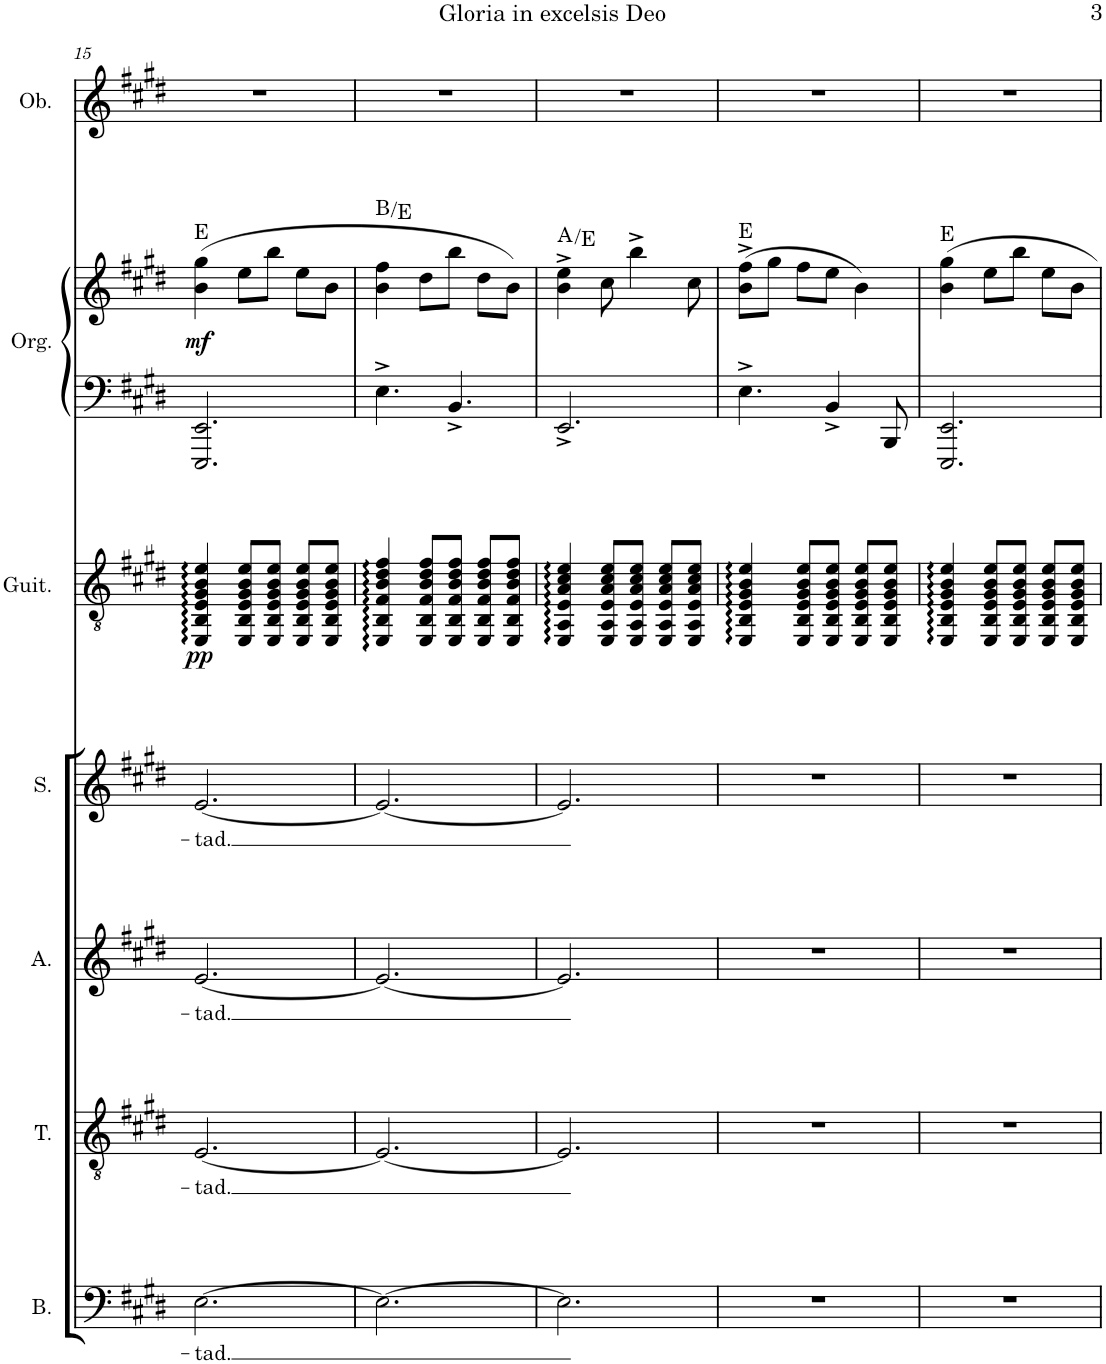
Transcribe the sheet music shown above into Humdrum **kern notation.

**kern	**text	**kern	**text	**kern	**text	**kern	**text	**kern	**dynam	**kern	**kern	**dynam	**harte	**kern
*part7	*part7	*part6	*part6	*part5	*part5	*part4	*part4	*part3	*part3	*part2	*part2	*part2	*part2	*part1
*staff8	*staff8	*staff7	*staff7	*staff6	*staff6	*staff5	*staff5	*staff4	*staff4	*staff3	*staff2	*staff2/3	*	*staff1
*I"Bajo	*	*I"Tenor	*	*I"Alto	*	*I"Soprano	*	*I"Guitarra acústica	*	*I"Órgano	*	*	*	*I"Oboe
*I'B.	*	*I'T.	*	*I'A.	*	*I'S.	*	*I'Guit.	*	*	*	*	*	*I'Ob.
!!LO:PB:g=z
*clefF4	*	*clefGv2	*	*clefG2	*	*clefG2	*	*clefGv2	*	*clefF4	*clefG2	*	*	*clefG2
*k[f#c#g#d#]	*	*k[f#c#g#d#]	*	*k[f#c#g#d#]	*	*k[f#c#g#d#]	*	*k[f#c#g#d#]	*	*k[f#c#g#d#]	*k[f#c#g#d#]	*	*	*k[f#c#g#d#]
*M3/4	*	*M3/4	*	*M3/4	*	*M3/4	*	*M3/4	*	*M3/4	*M3/4	*	*	*M3/4
=15	=15	=15	=15	=15	=15	=15	=15	=15	=15	=15	=15	=15	=15	=15
!	!LO:LY:b	!	!LO:LY:b	!	!LO:LY:b	!	!LO:LY:b	!	!LO:DY:b	!	!	!LO:DY:b	!	!
[2.E\	-tad.	[2.E/	-tad.	[2.e/	-tad.	[2.e/	-tad.	4EE/ 4BB/ 4E/ 4G#/ 4B/ 4e/	pp	2.EEE/ 2.EE/	(4b\ 4gg#\	mf	E:maj	2.r
.	.	.	.	.	.	.	.	8EE/ 8BB/ 8E/ 8G#/ 8B/ 8e/L	.	.	8ee\L	.	.	.
.	.	.	.	.	.	.	.	8EE/ 8BB/ 8E/ 8G#/ 8B/ 8e/J	.	.	8bb\J	.	.	.
.	.	.	.	.	.	.	.	8EE/ 8BB/ 8E/ 8G#/ 8B/ 8e/L	.	.	8ee\L	.	.	.
.	.	.	.	.	.	.	.	8EE/ 8BB/ 8E/ 8G#/ 8B/ 8e/J	.	.	8b\J	.	.	.
=16	=16	=16	=16	=16	=16	=16	=16	=16	=16	=16	=16	=16	=16	=16
2.E\_	.	2.E/_	.	2.e/_	.	2.e/_	.	4EE/ 4BB/ 4F#/ 4B/ 4d#/ 4f#/	.	4.E^\	4b\ 4ff#\	.	B:maj/4	2.r
.	.	.	.	.	.	.	.	8EE/ 8BB/ 8F#/ 8B/ 8d#/ 8f#/L	.	.	8dd#\L	.	.	.
.	.	.	.	.	.	.	.	8EE/ 8BB/ 8F#/ 8B/ 8d#/ 8f#/J	.	4.BB^/	8bb\J	.	.	.
.	.	.	.	.	.	.	.	8EE/ 8BB/ 8F#/ 8B/ 8d#/ 8f#/L	.	.	8dd#\L	.	.	.
.	.	.	.	.	.	.	.	8EE/ 8BB/ 8F#/ 8B/ 8d#/ 8f#/J	.	.	8b\J)	.	.	.
=17	=17	=17	=17	=17	=17	=17	=17	=17	=17	=17	=17	=17	=17	=17
2.E\]	.	2.E/]	.	2.e/]	.	2.e/]	.	4EE/ 4AA/ 4E/ 4A/ 4c#/ 4e/	.	2.EE^/	4b\^ 4ee\^	.	A:maj/5	2.r
.	.	.	.	.	.	.	.	8EE/ 8AA/ 8E/ 8A/ 8c#/ 8e/L	.	.	8cc#\	.	.	.
.	.	.	.	.	.	.	.	8EE/ 8AA/ 8E/ 8A/ 8c#/ 8e/J	.	.	4bb^\	.	.	.
.	.	.	.	.	.	.	.	8EE/ 8AA/ 8E/ 8A/ 8c#/ 8e/L	.	.	.	.	.	.
.	.	.	.	.	.	.	.	8EE/ 8AA/ 8E/ 8A/ 8c#/ 8e/J	.	.	8cc#\	.	.	.
=18	=18	=18	=18	=18	=18	=18	=18	=18	=18	=18	=18	=18	=18	=18
2.r	.	2.r	.	2.r	.	2.r	.	4EE/ 4BB/ 4E/ 4G#/ 4B/ 4e/	.	4.E^\	(8b\^ 8ff#\^L	.	E:maj	2.r
.	.	.	.	.	.	.	.	.	.	.	8gg#\J	.	.	.
.	.	.	.	.	.	.	.	8EE/ 8BB/ 8E/ 8G#/ 8B/ 8e/L	.	.	8ff#\L	.	.	.
.	.	.	.	.	.	.	.	8EE/ 8BB/ 8E/ 8G#/ 8B/ 8e/J	.	4BB^/	8ee\J	.	.	.
.	.	.	.	.	.	.	.	8EE/ 8BB/ 8E/ 8G#/ 8B/ 8e/L	.	.	4b\)	.	.	.
.	.	.	.	.	.	.	.	8EE/ 8BB/ 8E/ 8G#/ 8B/ 8e/J	.	8BBB/	.	.	.	.
=19	=19	=19	=19	=19	=19	=19	=19	=19	=19	=19	=19	=19	=19	=19
2.r	.	2.r	.	2.r	.	2.r	.	4EE/ 4BB/ 4E/ 4G#/ 4B/ 4e/	.	2.EEE/ 2.EE/	4b\ 4gg#\	.	E:maj	2.r
.	.	.	.	.	.	.	.	8EE/ 8BB/ 8E/ 8G#/ 8B/ 8e/L	.	.	8ee\L	.	.	.
.	.	.	.	.	.	.	.	8EE/ 8BB/ 8E/ 8G#/ 8B/ 8e/J	.	.	8bb\J	.	.	.
.	.	.	.	.	.	.	.	8EE/ 8BB/ 8E/ 8G#/ 8B/ 8e/L	.	.	8ee\L	.	.	.
.	.	.	.	.	.	.	.	8EE/ 8BB/ 8E/ 8G#/ 8B/ 8e/J	.	.	8b\J	.	.	.
=	=	=	=	=	=	=	=	=	=	=	=	=	=	=
*-	*-	*-	*-	*-	*-	*-	*-	*-	*-	*-	*-	*-	*-	*-
